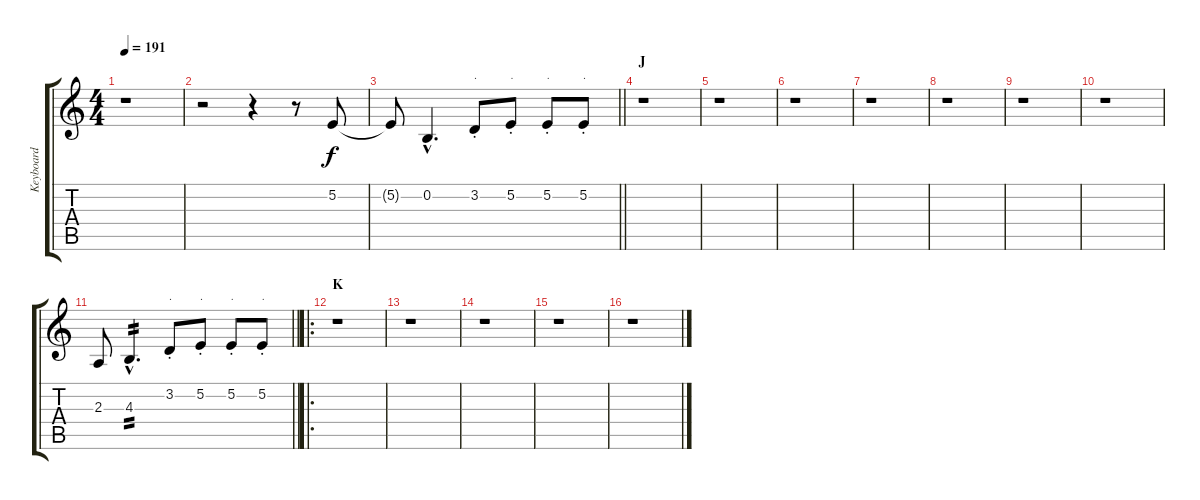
\track ("Keyboard" "Keyboard") {instrument lead1square}
\staff {score tabs}
\tuning (E4 B3 G3 D3 A2 D2) {hide}
\ts (4 4)
\tempo 191
\clef g2
\ks c
r.1{dy f} |
r.2 r.4 r.8 5.2.8 |
\barLineRight lightlight
5.2{t}.8 0.2{hac}.4{d} 3.2{st}.8{txt "."} 5.2{st}.8{txt "."} 5.2{st}.8{txt "."} 5.2{st}.8{txt "."} |
\section ("" "J")
r.1 |
r.1 |
r.1 |
r.1 |
r.1 |
r.1 |
r.1 |
\barLineRight lightlight
2.3.8 4.3{hac}.4{d tp 2} 3.2{st}.8{txt "."} 5.2{st}.8{txt "."} 5.2{st}.8{txt "."} 5.2{st}.8{txt "."} |
\ro
\section ("" "K")
r.1 |
r.1 |
r.1 |
r.1 |
r.1
